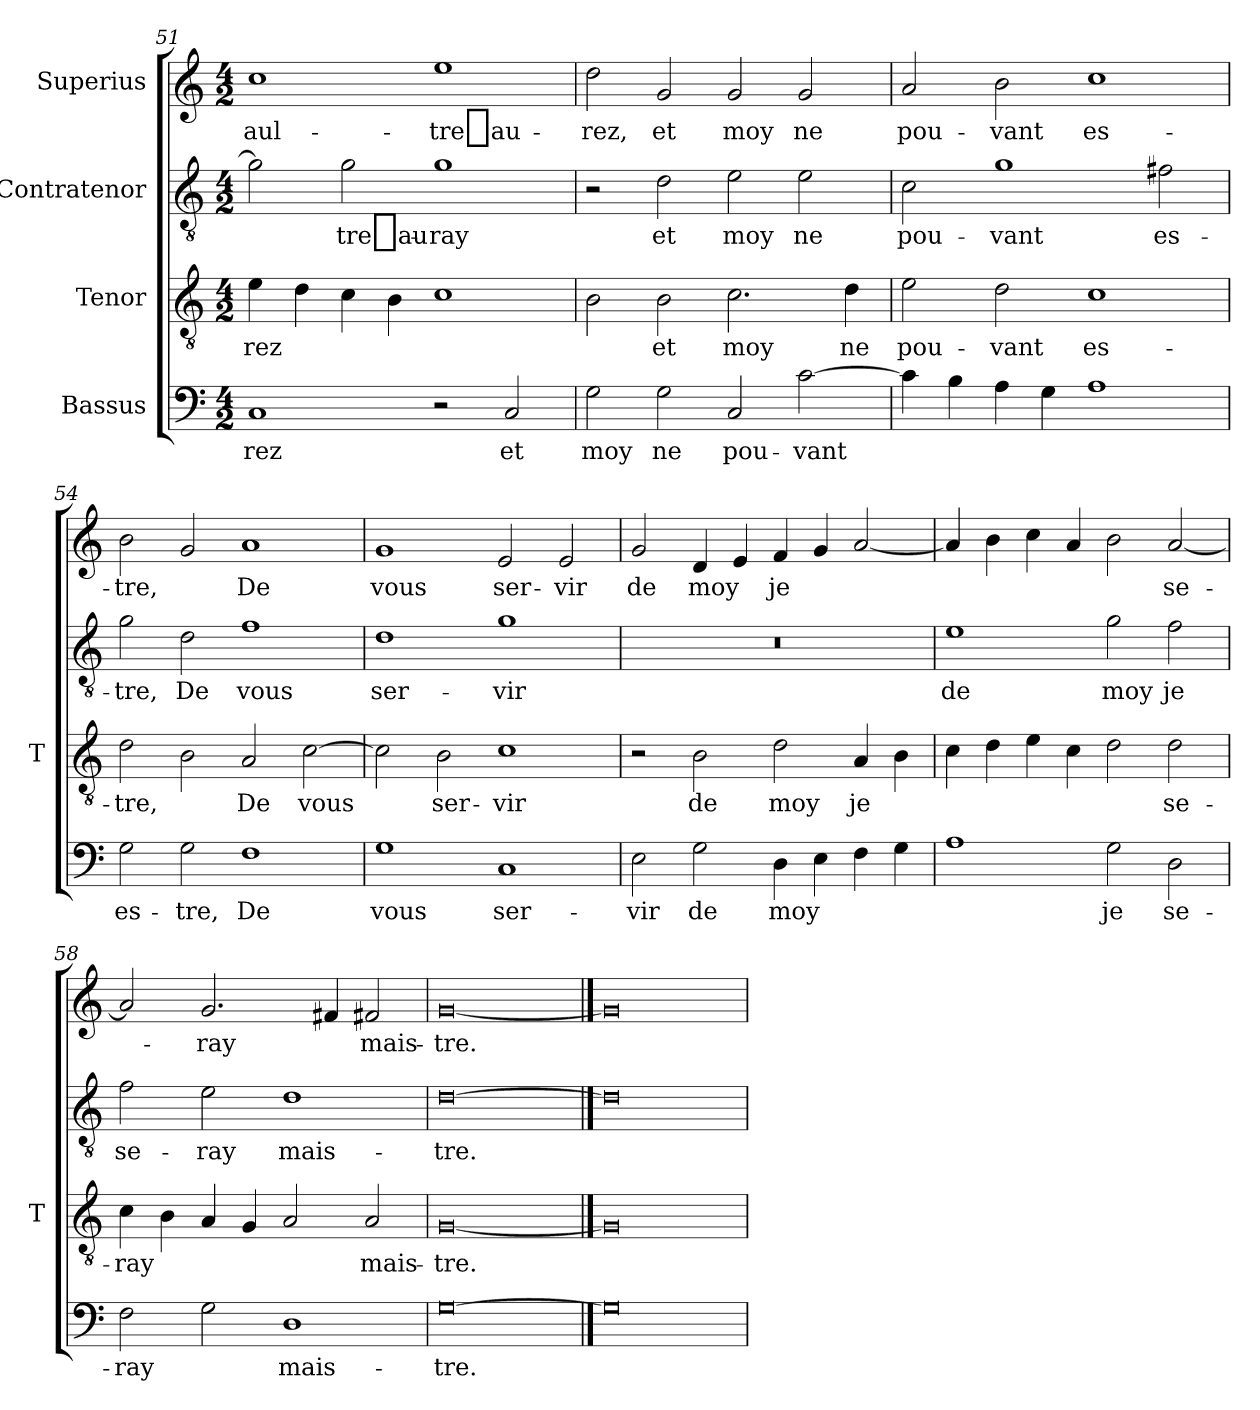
**kern	**text	**kern	**text	**kern	**text	**kern	**text
*part4	*part4	*part3	*part3	*part2	*part2	*part1	*part1
*staff4	*staff4	*staff3	*staff3	*staff2	*staff2	*staff1	*staff1
*I"Bassus	*	*I"Tenor	*	*I"Contratenor	*	*I"Superius	*
*	*	*I'T	*	*	*	*	*
*clefF4	*	*clefGv2	*	*clefGv2	*	*clefG2	*
*k[]	*	*k[]	*	*k[]	*	*k[]	*
*M4/2	*	*M4/2	*	*M4/2	*	*M4/2	*
=51	=51	=51	=51	=51	=51	=51	=51
1C	-rez	4e	-rez	2g]	.	1cc	aul-
.	.	4d	.	.	.	.	.
.	.	4c	.	2g	tre_au-	.	.
.	.	4B	.	.	.	.	.
2r	.	1c	.	1g	-ray	1ee	tre_au-
2C	-et	.	.	.	.	.	.
=52	=52	=52	=52	=52	=52	=52	=52
2G	-moy	2B	.	2r	.	2dd	-rez,
2G	-ne	2B	-et	2d	-et	2g	-et
2C	pou-	2.c	-moy	2e	-moy	2g	-moy
[2c	-vant	.	.	2e	-ne	2g	-ne
.	.	4d	-ne	.	.	.	.
=53	=53	=53	=53	=53	=53	=53	=53
4c]	.	2e	pou-	2c	pou-	2a	pou-
4B	.	.	.	.	.	.	.
4A	.	2d	-vant	1g	-vant	2b	-vant
4G	.	.	.	.	.	.	.
1A	.	1c	es-	.	.	1cc	es-
.	.	.	.	2f#X	es-	.	.
=54	=54	=54	=54	=54	=54	=54	=54
2G	es-	2d	-tre,	2g	-tre,	2b	-tre,
2G	-tre,	2B	.	2d	-De	2g	.
1F	-De	2A	-De	1f	-vous	1a	-De
.	.	[2c	-vous	.	.	.	.
=55	=55	=55	=55	=55	=55	=55	=55
1G	-vous	2c]	.	1d	ser-	1g	-vous
.	.	2B	ser-	.	.	.	.
1C	ser-	1c	-vir	1g	-vir	2e	ser-
.	.	.	.	.	.	2e	-vir
=56	=56	=56	=56	=56	=56	=56	=56
2E	-vir	2r	.	0r	.	2g	-de
2G	-de	2B	-de	.	.	4d	-moy
.	.	.	.	.	.	4e	.
4D	-moy	2d	-moy	.	.	4f	-je
4E	.	.	.	.	.	4g	.
4F	.	4A	-je	.	.	[2a	.
4G	.	4B	.	.	.	.	.
=57	=57	=57	=57	=57	=57	=57	=57
1A	.	4c	.	1e	-de	4a]	.
.	.	4d	.	.	.	4b	.
.	.	4e	.	.	.	4cc	.
.	.	4c	.	.	.	4a	.
2G	-je	2d	.	2g	-moy	2b	.
2D	se-	2d	se-	2f	-je	[2a	se-
=58	=58	=58	=58	=58	=58	=58	=58
2F	-ray	4c	-ray	2f	se-	2a]	.
.	.	4B	.	.	.	.	.
2G	.	4A	.	2e	-ray	2.g	-ray
.	.	4G	.	.	.	.	.
1D	mais-	2A	.	1d	mais-	.	.
.	.	.	.	.	.	4f#X	.
.	.	2A	mais-	.	.	2f#X	mais-
=59	=59	=59	=59	=59	=59	=59	=59
[0G	-tre.	[0G	-tre.	[0d	-tre.	[0g	-tre.
==60	==60	==60	==60	==60	==60	==60	==60
0G]	.	0G]	.	0d]	.	0g]	.
=	=	=	=	=	=	=	=
*-	*-	*-	*-	*-	*-	*-	*-
